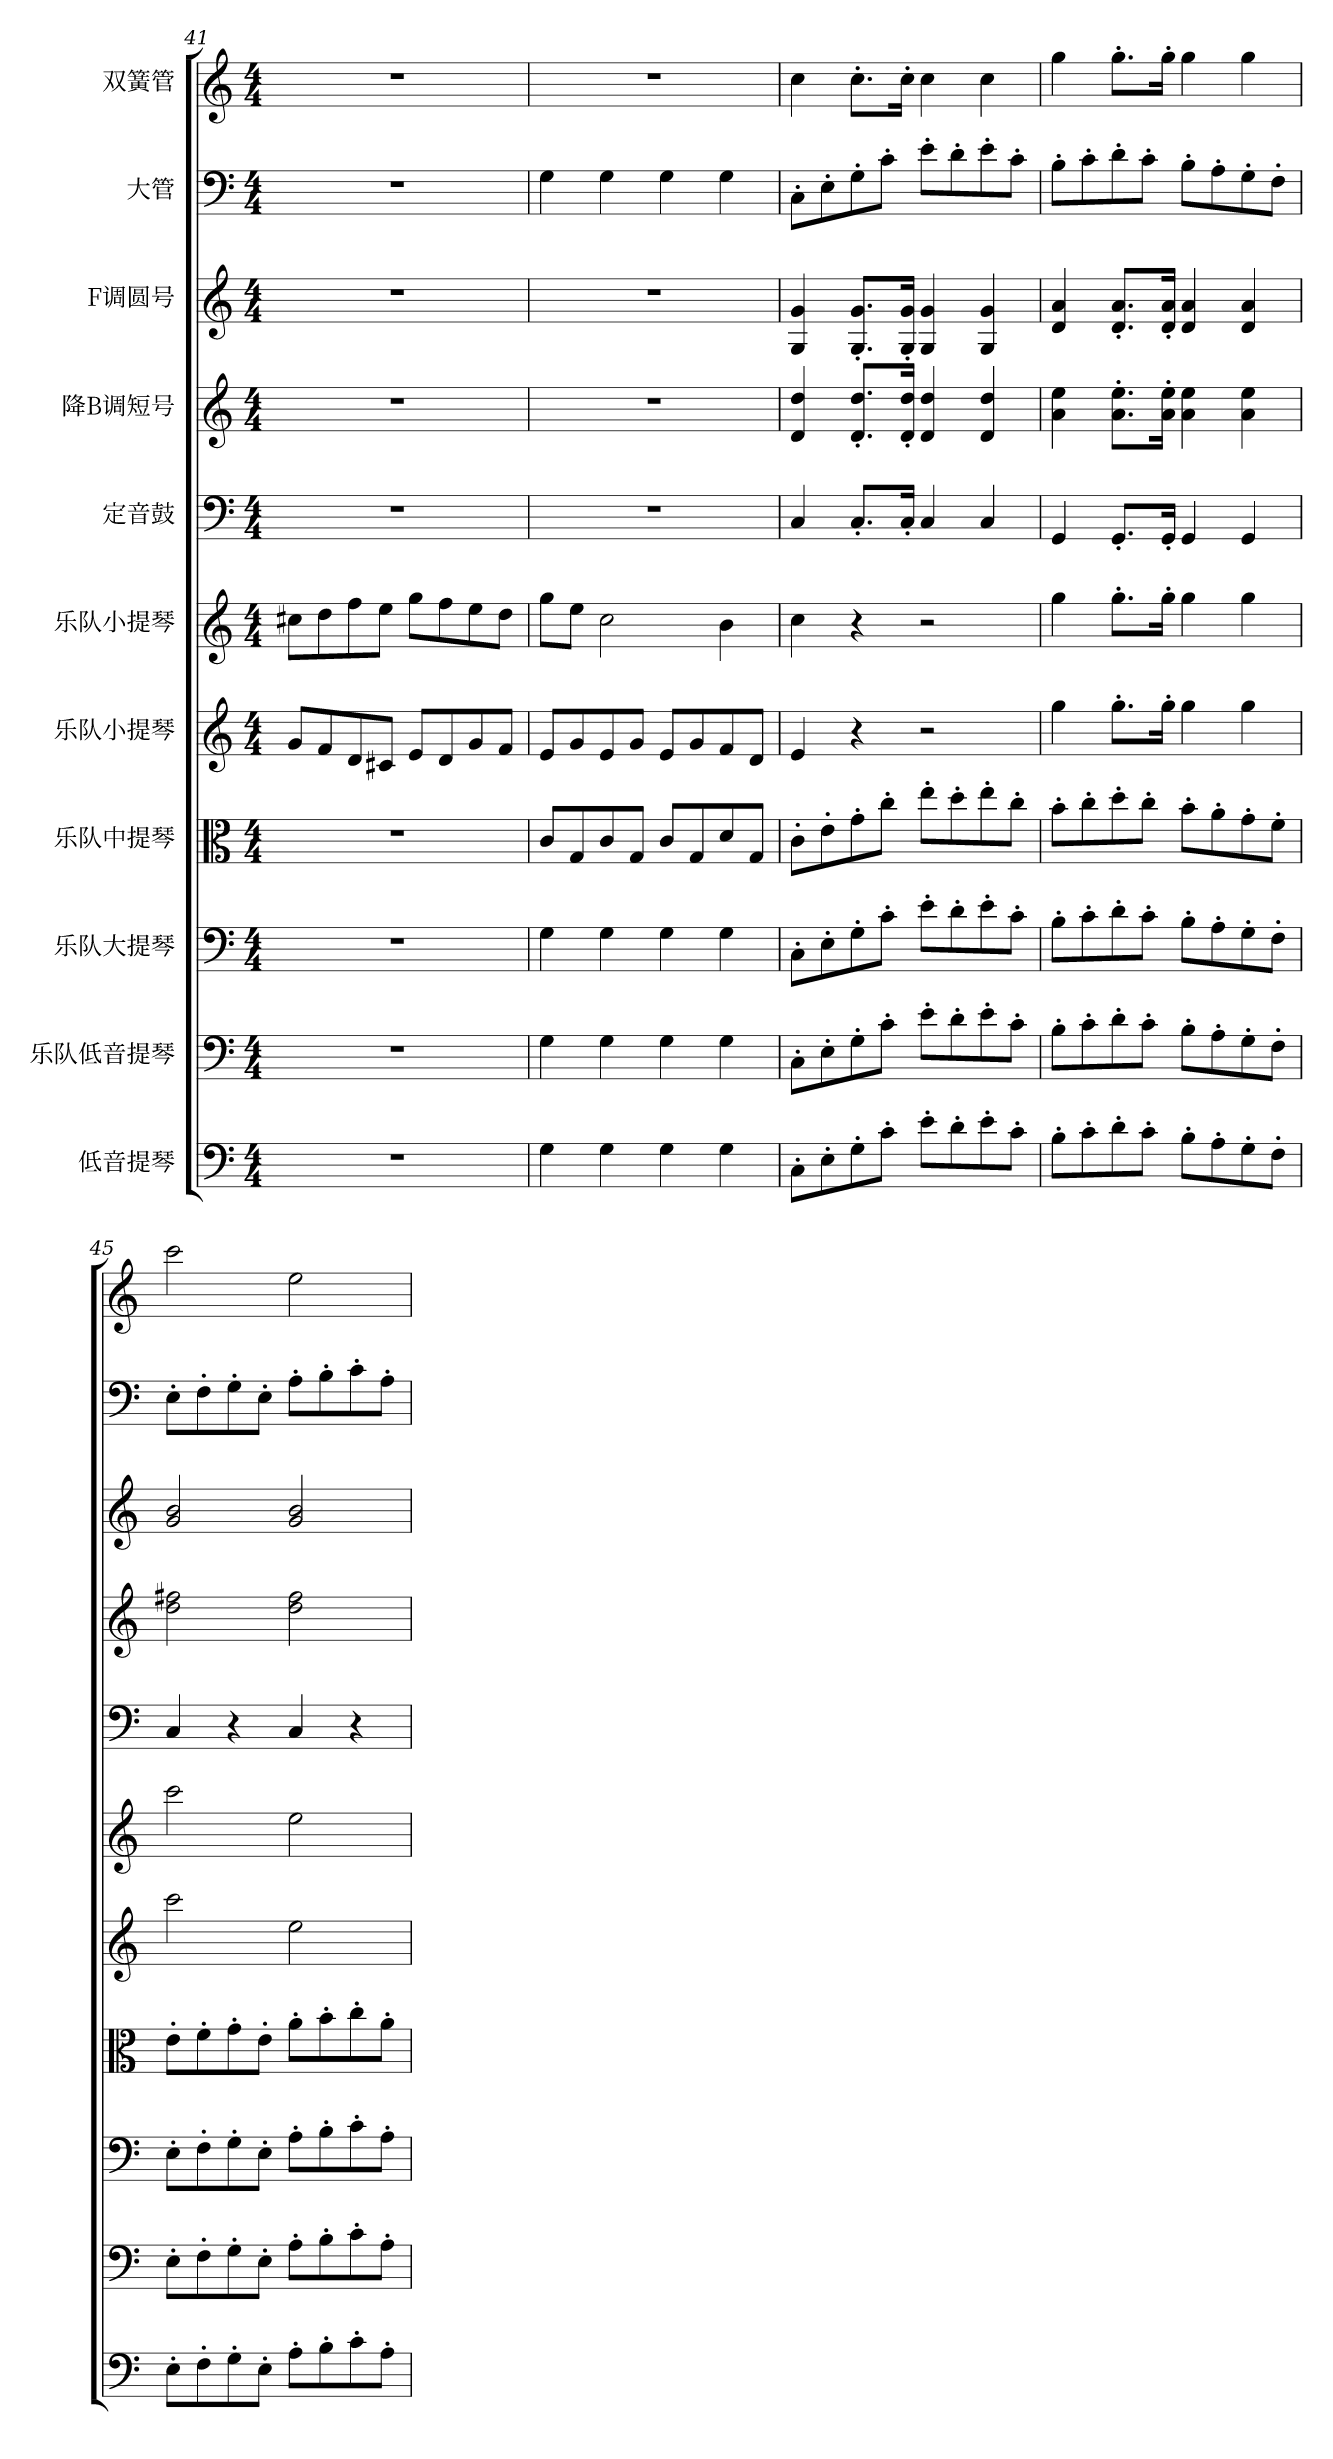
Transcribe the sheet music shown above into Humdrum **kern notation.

**kern	**kern	**kern	**kern	**kern	**kern	**kern	**kern	**kern	**kern	**kern
*part11	*part10	*part9	*part8	*part7	*part6	*part5	*part4	*part3	*part2	*part1
*staff11	*staff10	*staff9	*staff8	*staff7	*staff6	*staff5	*staff4	*staff3	*staff2	*staff1
*I"低音提琴	*I"乐队低音提琴	*I"乐队大提琴	*I"乐队中提琴	*I"乐队小提琴	*I"乐队小提琴	*I"定音鼓	*I"降B调短号	*I"F调圆号	*I"大管	*I"双簧管
*clefF4	*clefF4	*clefF4	*clefC3	*clefG2	*clefG2	*clefF4	*clefG2	*clefG2	*clefF4	*clefG2
*ITrd7c12	*ITrd7c12	*	*	*	*	*	*ITrd1c2	*ITrd4c7	*	*
*k[]	*k[]	*k[]	*k[]	*k[]	*k[]	*k[]	*k[b-e-]	*k[b-]	*k[]	*k[]
*M4/4	*M4/4	*M4/4	*M4/4	*M4/4	*M4/4	*M4/4	*M4/4	*M4/4	*M4/4	*M4/4
=41	=41	=41	=41	=41	=41	=41	=41	=41	=41	=41
1r	1r	1r	1r	8g/L	8cc#X\L	1r	1r	1r	1r	1r
.	.	.	.	8f/	8dd\	.	.	.	.	.
.	.	.	.	8d/	8ff\	.	.	.	.	.
.	.	.	.	8c#X/J	8ee\J	.	.	.	.	.
.	.	.	.	8e/L	8gg\L	.	.	.	.	.
.	.	.	.	8d/	8ff\	.	.	.	.	.
.	.	.	.	8g/	8ee\	.	.	.	.	.
.	.	.	.	8f/J	8dd\J	.	.	.	.	.
=42	=42	=42	=42	=42	=42	=42	=42	=42	=42	=42
4GG\	4GG\	4G\	8c/L	8e/L	8gg\L	1r	1r	1r	4G\	1r
.	.	.	8G/	8g/	8ee\J	.	.	.	.	.
4GG\	4GG\	4G\	8c/	8e/	2cc\	.	.	.	4G\	.
.	.	.	8G/J	8g/J	.	.	.	.	.	.
4GG\	4GG\	4G\	8c/L	8e/L	.	.	.	.	4G\	.
.	.	.	8G/	8g/	.	.	.	.	.	.
4GG\	4GG\	4G\	8d/	8f/	4b\	.	.	.	4G\	.
.	.	.	8G/J	8d/J	.	.	.	.	.	.
=43	=43	=43	=43	=43	=43	=43	=43	=43	=43	=43
8CC'\L	8CC'\L	8C'\L	8c'\L	4e/	4cc\	4C/	4c/ 4cc/	4C/ 4c/	8C'\L	4cc\
8EE'\	8EE'\	8E'\	8e'\	.	.	.	.	.	8E'\	.
8GG'\	8GG'\	8G'\	8g'\	4r	4r	8.C'/L	8.c/' 8.cc/'L	8.C/' 8.c/'L	8G'\	8.cc'\L
8C'\J	8C'\J	8c'\J	8cc'\J	.	.	.	.	.	8c'\J	.
.	.	.	.	.	.	16C'/Jk	16c/' 16cc/'Jk	16C/' 16c/'Jk	.	16cc'\Jk
8E'\L	8E'\L	8e'\L	8ee'\L	2r	2r	4C/	4c/ 4cc/	4C/ 4c/	8e'\L	4cc\
8D'\	8D'\	8d'\	8dd'\	.	.	.	.	.	8d'\	.
8E'\	8E'\	8e'\	8ee'\	.	.	4C/	4c/ 4cc/	4C/ 4c/	8e'\	4cc\
8C'\J	8C'\J	8c'\J	8cc'\J	.	.	.	.	.	8c'\J	.
!!LO:PB:g=z
=44	=44	=44	=44	=44	=44	=44	=44	=44	=44	=44
8BB'\L	8BB'\L	8B'\L	8b'\L	4gg\	4gg\	4GG/	4g\ 4dd\	4G/ 4d/	8B'\L	4gg\
8C'\	8C'\	8c'\	8cc'\	.	.	.	.	.	8c'\	.
8D'\	8D'\	8d'\	8dd'\	8.gg'\L	8.gg'\L	8.GG'/L	8.g\' 8.dd\'L	8.G/' 8.d/'L	8d'\	8.gg'\L
8C'\J	8C'\J	8c'\J	8cc'\J	.	.	.	.	.	8c'\J	.
.	.	.	.	16gg'\Jk	16gg'\Jk	16GG'/Jk	16g\' 16dd\'Jk	16G/' 16d/'Jk	.	16gg'\Jk
8BB'\L	8BB'\L	8B'\L	8b'\L	4gg\	4gg\	4GG/	4g\ 4dd\	4G/ 4d/	8B'\L	4gg\
8AA'\	8AA'\	8A'\	8a'\	.	.	.	.	.	8A'\	.
8GG'\	8GG'\	8G'\	8g'\	4gg\	4gg\	4GG/	4g\ 4dd\	4G/ 4d/	8G'\	4gg\
8FF'\J	8FF'\J	8F'\J	8f'\J	.	.	.	.	.	8F'\J	.
=45	=45	=45	=45	=45	=45	=45	=45	=45	=45	=45
8EE'\L	8EE'\L	8E'\L	8e'\L	2ccc\	2ccc\	4C/	2cc\ 2een\	2c/ 2e/	8E'\L	2ccc\
8FF'\	8FF'\	8F'\	8f'\	.	.	.	.	.	8F'\	.
8GG'\	8GG'\	8G'\	8g'\	.	.	4r	.	.	8G'\	.
8EE'\J	8EE'\J	8E'\J	8e'\J	.	.	.	.	.	8E'\J	.
8AA'\L	8AA'\L	8A'\L	8a'\L	2ee\	2ee\	4C/	2cc\ 2ee\	2c/ 2e/	8A'\L	2ee\
8BB'\	8BB'\	8B'\	8b'\	.	.	.	.	.	8B'\	.
8C'\	8C'\	8c'\	8cc'\	.	.	4r	.	.	8c'\	.
8AA'\J	8AA'\J	8A'\J	8a'\J	.	.	.	.	.	8A'\J	.
=	=	=	=	=	=	=	=	=	=	=
*-	*-	*-	*-	*-	*-	*-	*-	*-	*-	*-
